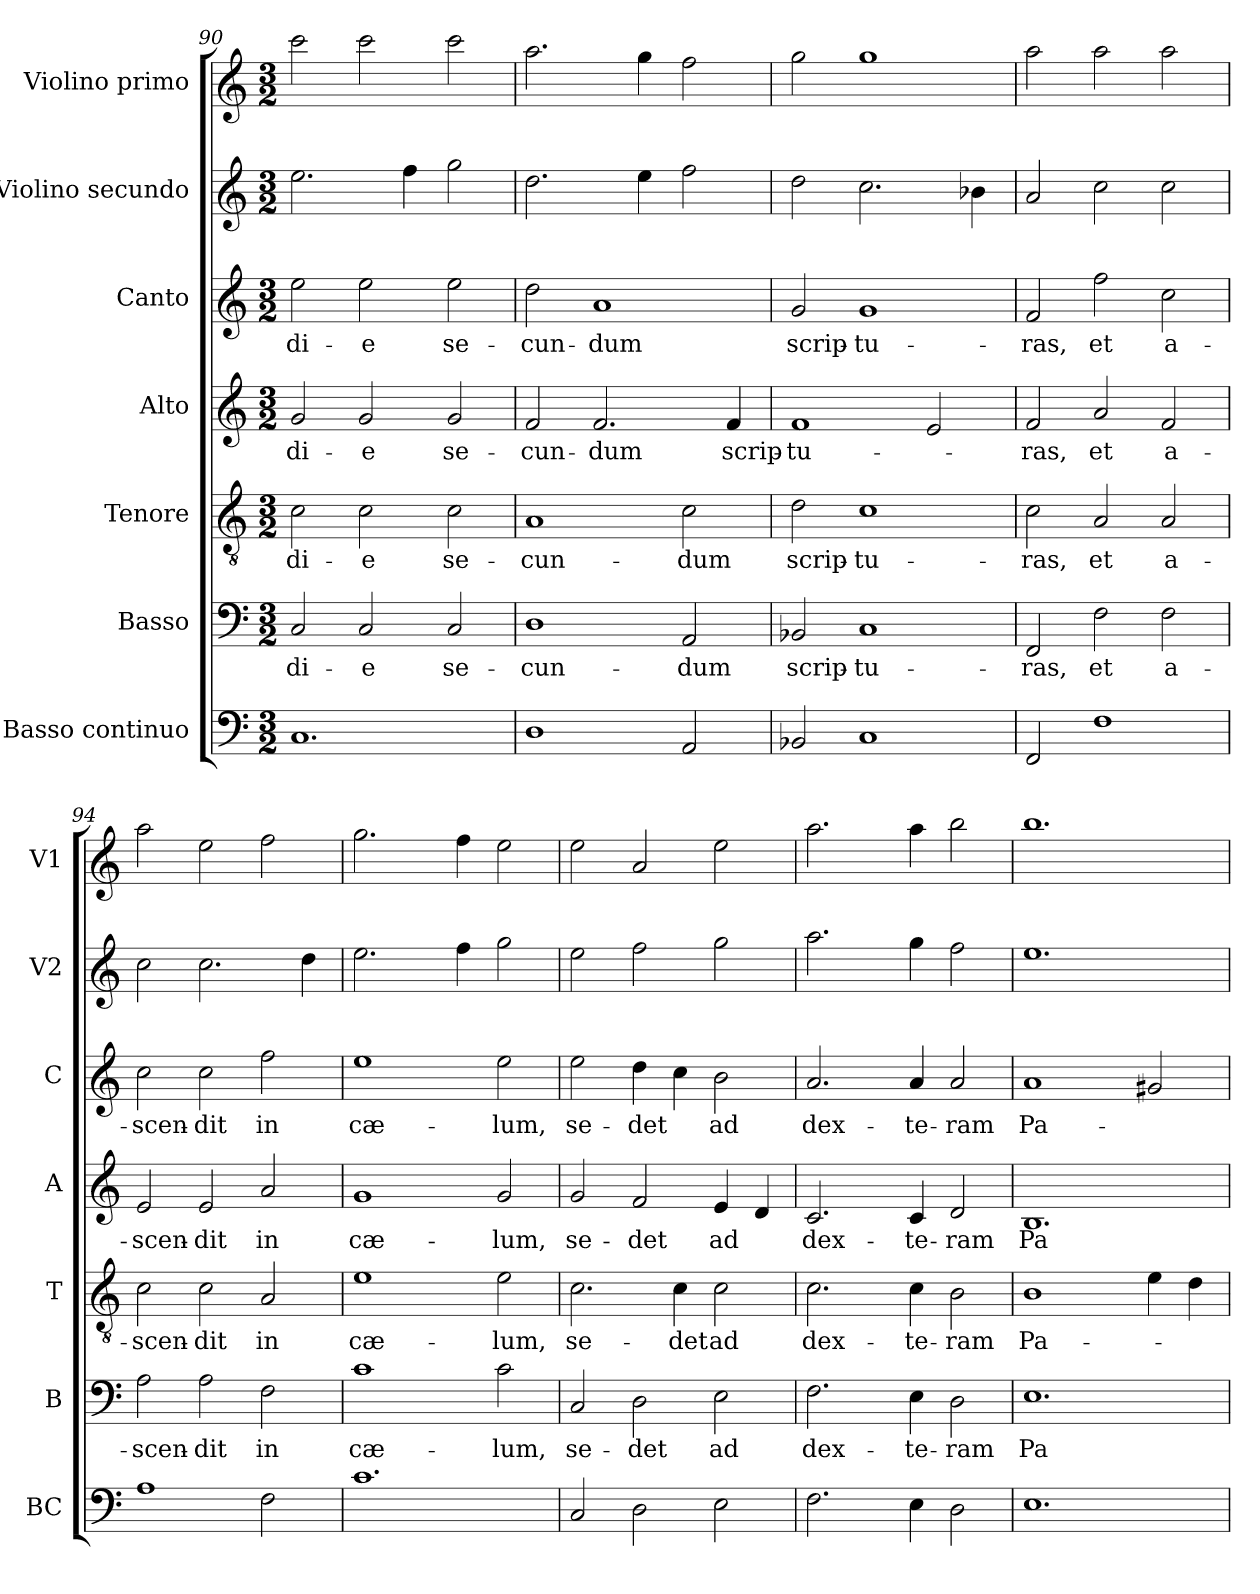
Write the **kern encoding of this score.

**kern	**kern	**text	**kern	**text	**kern	**text	**kern	**text	**kern	**kern
*part7	*part6	*part6	*part5	*part5	*part4	*part4	*part3	*part3	*part2	*part1
*staff7	*staff6	*staff6	*staff5	*staff5	*staff4	*staff4	*staff3	*staff3	*staff2	*staff1
*I"Basso continuo	*I"Basso	*	*I"Tenore	*	*I"Alto	*	*I"Canto	*	*I"Violino secundo	*I"Violino primo
*I'BC	*I'B	*	*I'T	*	*I'A	*	*I'C	*	*I'V2	*I'V1
*clefF4	*clefF4	*	*clefGv2	*	*clefG2	*	*clefG2	*	*clefG2	*clefG2
*k[]	*k[]	*	*k[]	*	*k[]	*	*k[]	*	*k[]	*k[]
*C:	*C:	*	*C:	*	*C:	*	*C:	*	*C:	*C:
*M3/2	*M3/2	*	*M3/2	*	*M3/2	*	*M3/2	*	*M3/2	*M3/2
=90	=90	=90	=90	=90	=90	=90	=90	=90	=90	=90
*^	*	*	*	*	*	*	*	*	*	*
!	!	!	!LO:LY:b	!	!LO:LY:b	!	!LO:LY:b	!	!LO:LY:b	!	!
1.C	2ryy	2C/	di-	2c\	di-	2g/	di-	2ee\	di-	2.ee\	2ccc\
!	!	!	!LO:LY:b	!	!LO:LY:b	!	!LO:LY:b	!	!LO:LY:b	!	!
.	2ryy	2C/	-e	2c\	-e	2g/	-e	2ee\	-e	.	2ccc\
.	.	.	.	.	.	.	.	.	.	4ff\	.
!	!	!	!LO:LY:b	!	!LO:LY:b	!	!LO:LY:b	!	!LO:LY:b	!	!
.	2ryy	2C/	se-	2c\	se-	2g/	se-	2ee\	se-	2gg\	2ccc\
!!LO:PB:g=z
=91	=91	=91	=91	=91	=91	=91	=91	=91	=91	=91	=91
!	!	!	!LO:LY:b	!	!LO:LY:b	!	!LO:LY:b	!	!LO:LY:b	!	!
1D	2ryy	1D	-cun-	1A	-cun-	2f/	-cun-	2dd\	-cun-	2.dd\	2.aa\
!	!	!	!	!	!	!	!LO:LY:b	!	!LO:LY:b	!	!
.	2ryy	.	.	.	.	2.f/	-dum	1a	-dum	.	.
.	.	.	.	.	.	.	.	.	.	4ee\	4gg\
!	!	!	!LO:LY:b	!	!LO:LY:b	!	!	!	!	!	!
2AA/	2ryy	2AA/	-dum	2c\	-dum	.	.	.	.	2ff\	2ff\
!	!	!	!	!	!	!	!LO:LY:b	!	!	!	!
.	.	.	.	.	.	4f/	scrip-	.	.	.	.
=92	=92	=92	=92	=92	=92	=92	=92	=92	=92	=92	=92
!	!	!	!LO:LY:b	!	!LO:LY:b	!	!LO:LY:b	!	!LO:LY:b	!	!
2BB-X/	2ryy	2BB-X/	scrip-	2d\	scrip-	1f	-tu-	2g/	scrip-	2dd\	2gg\
!	!	!	!LO:LY:b	!	!LO:LY:b	!	!	!	!LO:LY:b	!	!
1C	2ryy	1C	-tu-	1c	-tu-	.	.	1g	-tu-	2.cc\	1gg
.	2ryy	.	.	.	.	2e/	.	.	.	.	.
.	.	.	.	.	.	.	.	.	.	4b-X\	.
=93	=93	=93	=93	=93	=93	=93	=93	=93	=93	=93	=93
!	!	!	!LO:LY:b	!	!LO:LY:b	!	!LO:LY:b	!	!LO:LY:b	!	!
2FF/	2ryy	2FF/	-ras,	2c\	-ras,	2f/	-ras,	2f/	-ras,	2a/	2aa\
!	!	!	!LO:LY:b	!	!LO:LY:b	!	!LO:LY:b	!	!LO:LY:b	!	!
1F	2ryy	2F\	et	2A/	et	2a/	et	2ff\	et	2cc\	2aa\
!	!	!	!LO:LY:b	!	!LO:LY:b	!	!LO:LY:b	!	!LO:LY:b	!	!
.	2ryy	2F\	a-	2A/	a-	2f/	a-	2cc\	a-	2cc\	2aa\
=94	=94	=94	=94	=94	=94	=94	=94	=94	=94	=94	=94
!	!	!	!LO:LY:b	!	!LO:LY:b	!	!LO:LY:b	!	!LO:LY:b	!	!
1A	2ryy	2A\	-scen-	2c\	-scen-	2e/	-scen-	2cc\	-scen-	2cc\	2aa\
!	!	!	!LO:LY:b	!	!LO:LY:b	!	!LO:LY:b	!	!LO:LY:b	!	!
.	2ryy	2A\	-dit	2c\	-dit	2e/	-dit	2cc\	-dit	2.cc\	2ee\
!	!	!	!LO:LY:b	!	!LO:LY:b	!	!LO:LY:b	!	!LO:LY:b	!	!
2F\	2ryy	2F\	in	2A/	in	2a/	in	2ff\	in	.	2ff\
.	.	.	.	.	.	.	.	.	.	4dd\	.
=95	=95	=95	=95	=95	=95	=95	=95	=95	=95	=95	=95
!	!	!	!LO:LY:b	!	!LO:LY:b	!	!LO:LY:b	!	!LO:LY:b	!	!
1.c	2ryy	1c	cæ-	1e	cæ-	1g	cæ-	1ee	cæ-	2.ee\	2.gg\
.	2ryy	.	.	.	.	.	.	.	.	.	.
.	.	.	.	.	.	.	.	.	.	4ff\	4ff\
!	!	!	!LO:LY:b	!	!LO:LY:b	!	!LO:LY:b	!	!LO:LY:b	!	!
.	2ryy	2c\	-lum,	2e\	-lum,	2g/	-lum,	2ee\	-lum,	2gg\	2ee\
=96	=96	=96	=96	=96	=96	=96	=96	=96	=96	=96	=96
!	!	!	!LO:LY:b	!	!LO:LY:b	!	!LO:LY:b	!	!LO:LY:b	!	!
2C/	2ryy	2C/	se-	2.c\	se-	2g/	se-	2ee\	se-	2ee\	2ee\
!	!	!	!LO:LY:b	!	!	!	!LO:LY:b	!	!LO:LY:b	!	!
2D\	2ryy	2D\	-det	.	.	2f/	-det	4dd\	-det	2ff\	2a/
!	!	!	!	!	!LO:LY:b	!	!	!	!	!	!
.	.	.	.	4c\	-det	.	.	4cc\	.	.	.
!	!	!	!LO:LY:b	!	!LO:LY:b	!	!LO:LY:b	!	!LO:LY:b	!	!
2E\	2ryy	2E\	ad	2c\	ad	4e/	ad	2b\	ad	2gg\	2ee\
.	.	.	.	.	.	4d/	.	.	.	.	.
=97	=97	=97	=97	=97	=97	=97	=97	=97	=97	=97	=97
!	!	!	!LO:LY:b	!	!LO:LY:b	!	!LO:LY:b	!	!LO:LY:b	!	!
2.F\	2ryy	2.F\	dex-	2.c\	dex-	2.c/	dex-	2.a/	dex-	2.aa\	2.aa\
.	2ryy	.	.	.	.	.	.	.	.	.	.
!	!	!	!LO:LY:b	!	!LO:LY:b	!	!LO:LY:b	!	!LO:LY:b	!	!
4E\	.	4E\	-te-	4c\	-te-	4c/	-te-	4a/	-te-	4gg\	4aa\
!	!	!	!LO:LY:b	!	!LO:LY:b	!	!LO:LY:b	!	!LO:LY:b	!	!
2D\	2ryy	2D\	-ram	2B\	-ram	2d/	-ram	2a/	-ram	2ff\	2bb\
!!LO:LB:g=z
=98	=98	=98	=98	=98	=98	=98	=98	=98	=98	=98	=98
!	!	!	!LO:LY:b	!	!LO:LY:b	!	!LO:LY:b	!	!LO:LY:b	!	!
1.E	2ryy	1.E	Pa-	1B	Pa-	1.B	Pa-	1a	Pa-	1.ee	1.bb
.	2ryy	.	.	.	.	.	.	.	.	.	.
.	2ryy	.	.	4e\	.	.	.	2g#X/	.	.	.
.	.	.	.	4d\	.	.	.	.	.	.	.
*v	*v	*	*	*	*	*	*	*	*	*	*
=	=	=	=	=	=	=	=	=	=	=
*-	*-	*-	*-	*-	*-	*-	*-	*-	*-	*-
